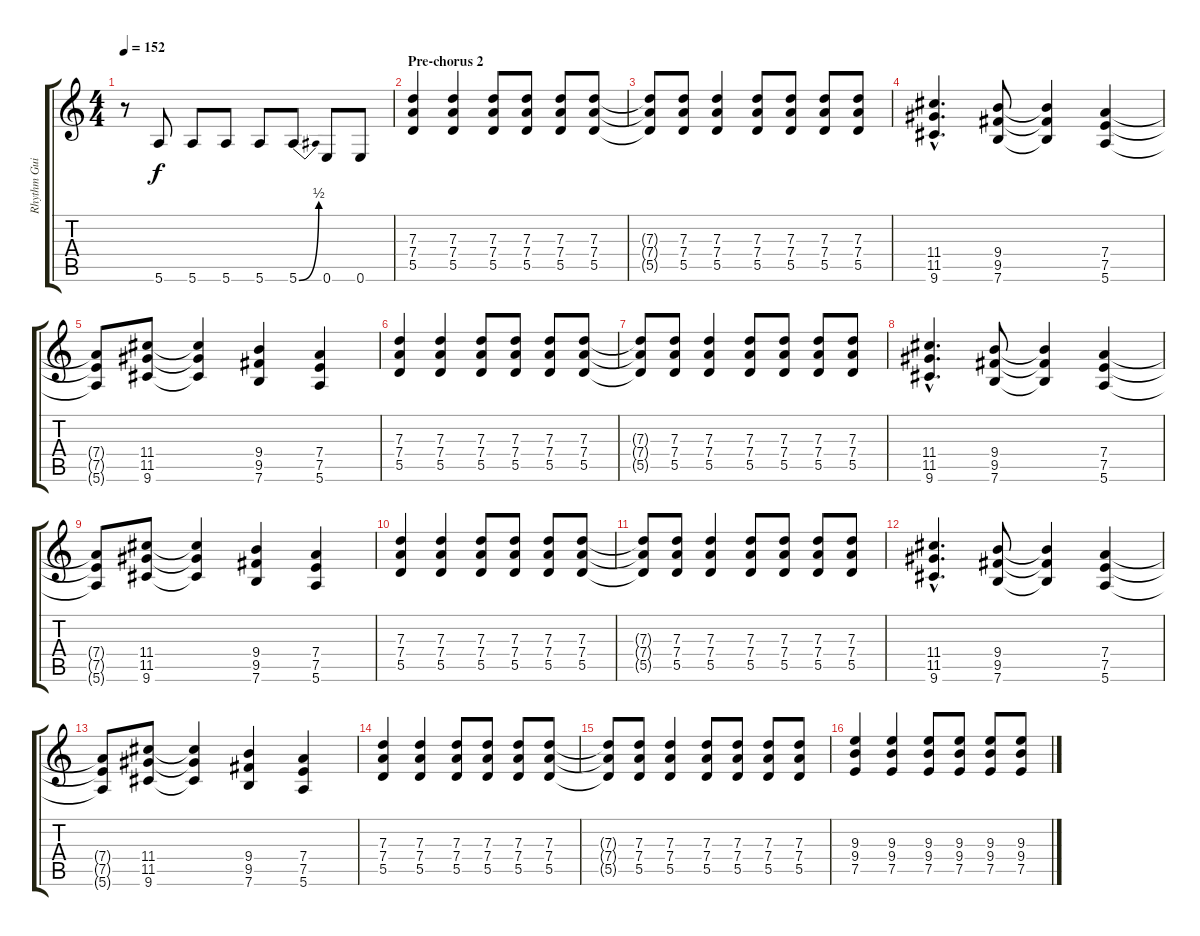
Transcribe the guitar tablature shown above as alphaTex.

\track ("Rhythm Guitar 1" "Rhythm Gui") {instrument overdrivenguitar}
\staff {score tabs}
\tuning (E4 B3 G3 D3 A2 E2) {hide}
\ts (4 4)
\tempo 152
\clef g2
\ks c
r.8{dy f volume 16 balance 8} 5.6.8 5.6.8 5.6.8 5.6.8 5.6{be (bend 0 0 60 2)}.8 0.6.8 0.6.8 |
\section ("" "Pre-chorus 2")
(7.3 7.4 5.5).4{volume 12 balance 0} (7.3 7.4 5.5).4 (7.3 7.4 5.5).8 (7.3 7.4 5.5).8 (7.3 7.4 5.5).8 (7.3 7.4 5.5).8 |
(7.3{t} 7.4{t} 5.5{t}).8 (7.3 7.4 5.5).8 (7.3 7.4 5.5).4 (7.3 7.4 5.5).8 (7.3 7.4 5.5).8 (7.3 7.4 5.5).8 (7.3 7.4 5.5).8 |
(11.4{hac} 11.5{hac} 9.6{hac}).4{d} (9.4 9.5 7.6).8 (9.4{t} 9.5{t} 7.6{t}).4 (7.4 7.5 5.6).4 |
(7.4{t} 7.5{t} 5.6{t}).8 (11.4 11.5 9.6).8 (11.4{t} 11.5{t} 9.6{t}).4 (9.4 9.5 7.6).4 (7.4 7.5 5.6).4 |
(7.3 7.4 5.5).4 (7.3 7.4 5.5).4 (7.3 7.4 5.5).8 (7.3 7.4 5.5).8 (7.3 7.4 5.5).8 (7.3 7.4 5.5).8 |
(7.3{t} 7.4{t} 5.5{t}).8 (7.3 7.4 5.5).8 (7.3 7.4 5.5).4 (7.3 7.4 5.5).8 (7.3 7.4 5.5).8 (7.3 7.4 5.5).8 (7.3 7.4 5.5).8 |
(11.4{hac} 11.5{hac} 9.6{hac}).4{d} (9.4 9.5 7.6).8 (9.4{t} 9.5{t} 7.6{t}).4 (7.4 7.5 5.6).4 |
(7.4{t} 7.5{t} 5.6{t}).8 (11.4 11.5 9.6).8 (11.4{t} 11.5{t} 9.6{t}).4 (9.4 9.5 7.6).4 (7.4 7.5 5.6).4 |
(7.3 7.4 5.5).4 (7.3 7.4 5.5).4 (7.3 7.4 5.5).8 (7.3 7.4 5.5).8 (7.3 7.4 5.5).8 (7.3 7.4 5.5).8 |
(7.3{t} 7.4{t} 5.5{t}).8 (7.3 7.4 5.5).8 (7.3 7.4 5.5).4 (7.3 7.4 5.5).8 (7.3 7.4 5.5).8 (7.3 7.4 5.5).8 (7.3 7.4 5.5).8 |
(11.4{hac} 11.5{hac} 9.6{hac}).4{d} (9.4 9.5 7.6).8 (9.4{t} 9.5{t} 7.6{t}).4 (7.4 7.5 5.6).4 |
(7.4{t} 7.5{t} 5.6{t}).8 (11.4 11.5 9.6).8 (11.4{t} 11.5{t} 9.6{t}).4 (9.4 9.5 7.6).4 (7.4 7.5 5.6).4 |
(7.3 7.4 5.5).4 (7.3 7.4 5.5).4 (7.3 7.4 5.5).8 (7.3 7.4 5.5).8 (7.3 7.4 5.5).8 (7.3 7.4 5.5).8 |
(7.3{t} 7.4{t} 5.5{t}).8 (7.3 7.4 5.5).8 (7.3 7.4 5.5).4 (7.3 7.4 5.5).8 (7.3 7.4 5.5).8 (7.3 7.4 5.5).8 (7.3 7.4 5.5).8 |
(9.3 9.4 7.5).4 (9.3 9.4 7.5).4 (9.3 9.4 7.5).8 (9.3 9.4 7.5).8 (9.3 9.4 7.5).8 (9.3 9.4 7.5).8
